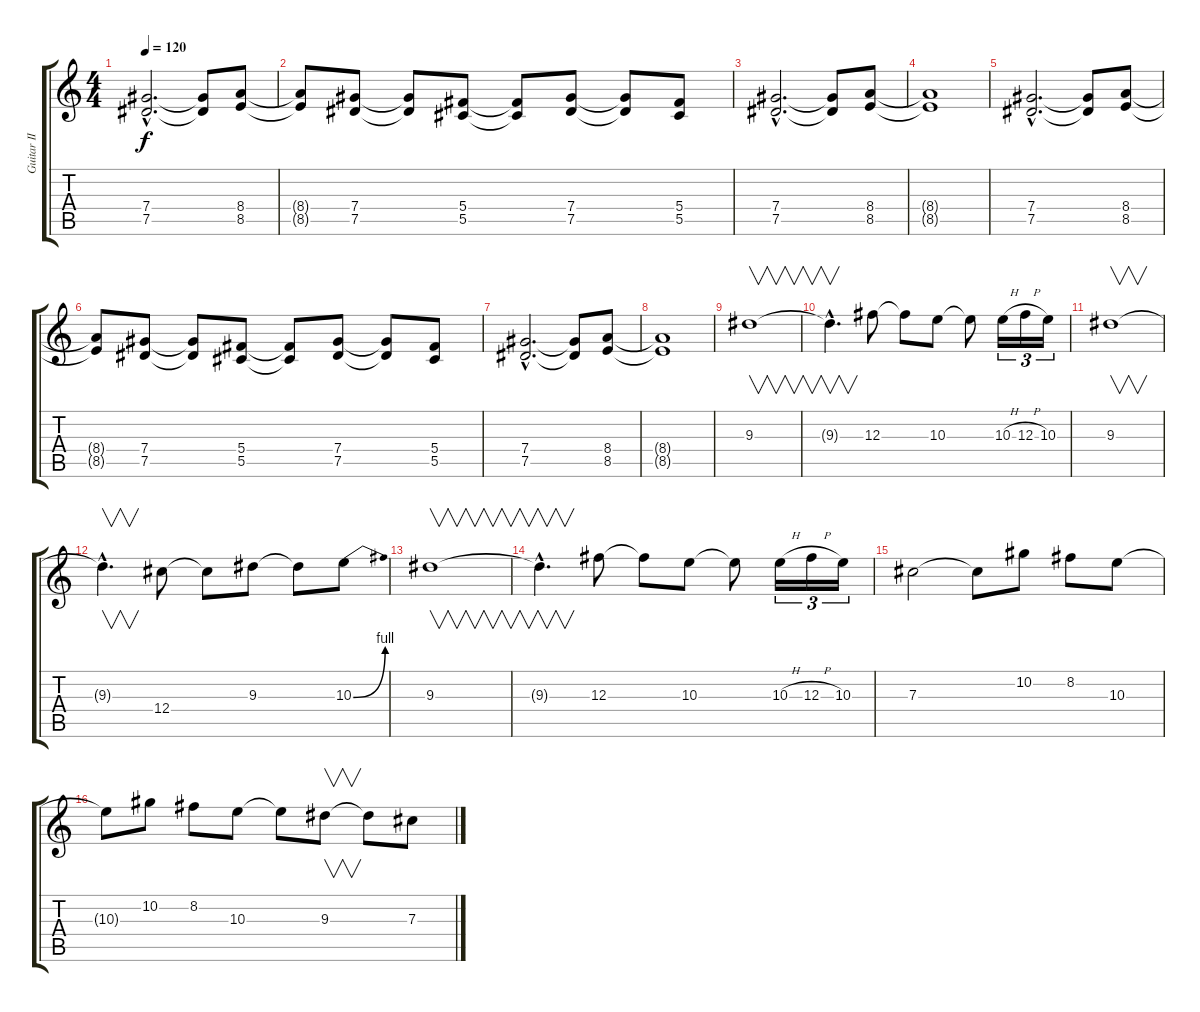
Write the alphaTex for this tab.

\track ("Guitar II" "Guitar II") {instrument distortionguitar}
\staff {score tabs}
\tuning (Eb4 Bb3 Gb3 Db3 Ab2 Eb2) {hide}
\ts (4 4)
\tempo 120
\clef g2
\ks c
(7.4{hac} 7.5{hac}).2{d dy f} (7.4{t} 7.5{t}).8 (8.4 8.5).8 |
(8.4{t} 8.5{t}).8 (7.4 7.5).8 (7.4{t} 7.5{t}).8 (5.4 5.5).8 (5.4{t} 5.5{t}).8 (7.4 7.5).8 (7.4{t} 7.5{t}).8 (5.4 5.5).8 |
(7.4{hac} 7.5{hac}).2{d} (7.4{t} 7.5{t}).8 (8.4 8.5).8 |
(8.4{t} 8.5{t}).1 |
(7.4{hac} 7.5{hac}).2{d} (7.4{t} 7.5{t}).8 (8.4 8.5).8 |
(8.4{t} 8.5{t}).8 (7.4 7.5).8 (7.4{t} 7.5{t}).8 (5.4 5.5).8 (5.4{t} 5.5{t}).8 (7.4 7.5).8 (7.4{t} 7.5{t}).8 (5.4 5.5).8 |
(7.4{hac} 7.5{hac}).2{d} (7.4{t} 7.5{t}).8 (8.4 8.5).8 |
(8.4{t} 8.5{t}).1 |
9.3.1{v} |
9.3{hac t}.4{v d} 12.3.8 12.3{t}.8 10.3.8 10.3{t}.8 10.3{h}.16{tu (3 2)} 12.3{h}.16{tu (3 2)} 10.3.16{tu (3 2)} |
9.3.1{v} |
9.3{hac t}.4{v d} 12.4.8 12.4{t}.8 9.3.8 9.3{t}.8 10.3{be (bend 0 0 60 4)}.8 |
9.3.1{v} |
9.3{hac t}.4{v d} 12.3.8 12.3{t}.8 10.3.8 10.3{t}.8 10.3{h}.16{tu (3 2)} 12.3{h}.16{tu (3 2)} 10.3.16{tu (3 2)} |
7.3.2 7.3{t}.8 10.2.8 8.2.8 10.3.8 |
10.3{t}.8 10.2.8 8.2.8 10.3.8 10.3{t}.8 9.3.8{v} 9.3{t}.8 7.3.8
